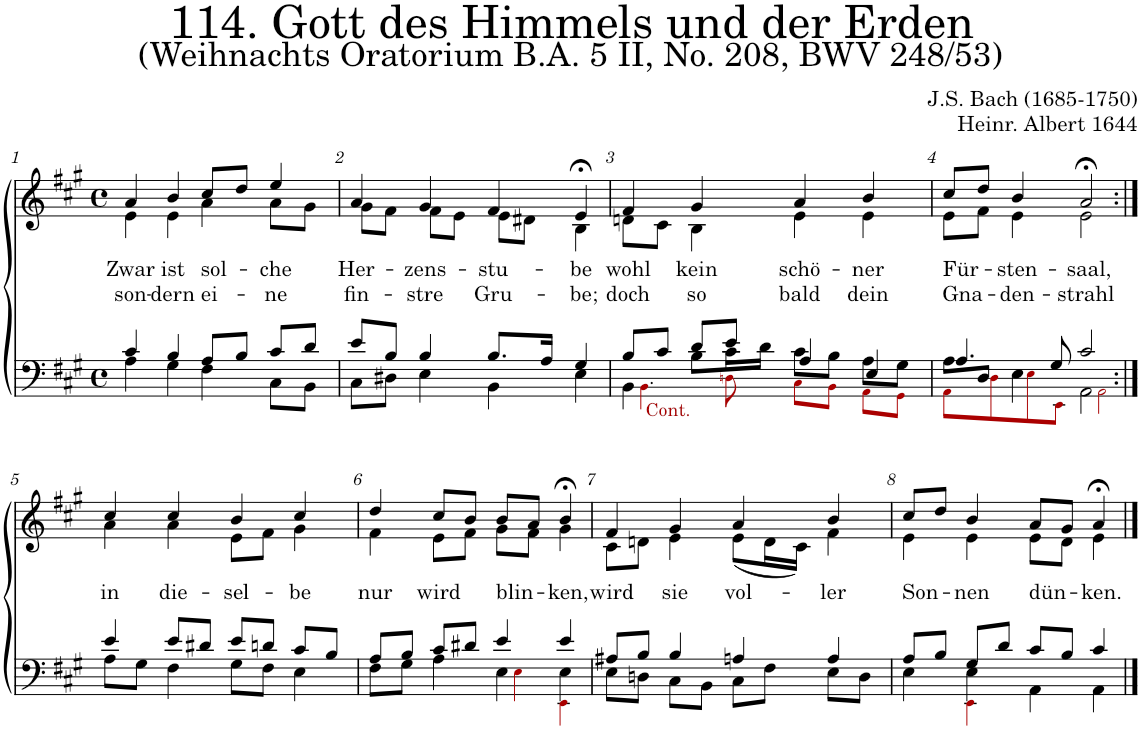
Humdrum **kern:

**kern	**kern	**text	**text
*part2	*part1	*part1	*part1
*staff2	*staff1	*staff1	*staff1
*I"Tenor/Bass	*I"Soprano/Alto	*	*
*clefF4	*clefG2	*	*
*k[f#c#g#]	*k[f#c#g#]	*	*
*M4/4	*M4/4	*	*
*met(c)	*met(c)	*	*
=1	=1	=1	=1
*^	*	*	*
!	!	!	!LO:LY:b	!LO:LY:b
*	*	*^	*	*
4c#/	4A\	4a;</	4e\	Zwar	son-
!	!	!	!	!LO:LY:b	!LO:LY:b
4B/	4G#\	4b/	4e\	ist	-dern
!	!	!	!	!LO:LY:b	!LO:LY:b
8A/L	4F#\	8cc#/L	4a\	sol-	ei-
8B/J	.	8dd/J	.	.	.
!	!	!	!	!LO:LY:b	!LO:LY:b
8c#/L	8C#\L	4ee;</	8a\L	-che	-ne
8d/J	8BB\J	.	8g#\J	.	.
=2	=2	=2	=2	=2	=2
!	!	!	!	!LO:LY:b	!LO:LY:b
8e/L	8C#\L	4a/	8g#\L	Her-	fin-
8B/J	8D#X\J	.	8f#\J	.	.
!	!	!	!	!LO:LY:b	!LO:LY:b
4B/	4E\	4g#/	8f#\L	-zens-	-stre
.	.	.	8e\J	.	.
!	!	!	!	!LO:LY:b	!LO:LY:b
8.B/L	4BB\	4f#/	8e;\L	-stu-	Gru-
.	.	.	8d#X\J	.	.
16A/Jk	.	.	.	.	.
!	!	!	!	!LO:LY:b	!LO:LY:b
4G#/	4E\	4e;<,/	4B\	-be	-be;
=3	=3	=3	=3	=3	=3
*	*^	*	*	*	*
!LO:TX:b:color=#AA0000:t=Cont.	!	!	!	!	!	!
!	!	!	!	!	!LO:LY:b	!LO:LY:b
8B/L	4BB\	4.BBi\	4f#/	8dn\L	wohl	doch
8c#/J	.	.	.	8c#\J	.	.
!	!	!	!	!	!LO:LY:b	!LO:LY:b
8d/L	8B\L	.	4g#/	4B\	kein	so
8e/J	16c#\L	8Dni\	.	.	.	.
.	16d\JJ	.	.	.	.	.
!	!	!	!	!	!LO:LY:b	!LO:LY:b
4A/	8c#\L	8C#i\L	4a/	4e\	schö-	bald
.	8B\J	8BBi\J	.	.	.	.
!	!	!	!	!	!LO:LY:b	!LO:LY:b
4E/	8A\L	8AAi\L	4b/	4e\	-ner	dein
.	8G#\J	8GG#i\J	.	.	.	.
=4	=4	=4	=4	=4	=4	=4
!	!	!	!	!	!LO:LY:b	!LO:LY:b
4.A/	8A\L	8AAi\L	8cc#/L	8e\L	Für-	Gna-
.	8D/J	8Di\	8dd/J	8f#\J	.	.
!	!	!	!	!	!LO:LY:b	!LO:LY:b
.	4E\	8Ei\	4b/	4e\	-sten-	-den-
8G#/	.	8EEi\J	.	.	.	.
!	!	!	!	!	!LO:LY:b	!LO:LY:b
2c#/	2AA\	2AAi\	2a;<,/	2e\	-saal,	-strahl
!!LO:LB:g=z	!!
=5:|!	=5:|!	=5:|!	=5:|!	=5:|!	=5:|!	=5:|!
!	!	!	!	!	!LO:LY:b	!
*	*v	*v	*	*	*	*
4e/	8A\L	4cc#/	4a\	in	.
.	8G#\J	.	.	.	.
!	!	!	!	!LO:LY:b	!
8e/L	4F#\	4cc#/	4a\	die-	.
8d#X/J	.	.	.	.	.
!	!	!	!	!LO:LY:b	!
8e/L	8G#\L	4b/	8e\L	-sel-	.
8dn/J	8F#\J	.	8f#\J	.	.
!	!	!	!	!LO:LY:b	!
8c#/L	4E\	4cc#/	4g#\	-be	.
8B/J	.	.	.	.	.
=6	=6	=6	=6	=6	=6
*	*^	*	*	*	*
!	!	!	!	!	!LO:LY:b	!
8A/L	8F#\L	2ryy	4dd/	4f#\	nur	.
8B/J	8G#\J	.	.	.	.	.
!	!	!	!	!	!LO:LY:b	!
8c#/L	4A\	.	8cc#/L	8e\L	wird	.
8d#X/J	.	.	8b/J	8f#\J	.	.
!	!	!	!	!	!LO:LY:b	!
4e/	4E\	4Ei\	8b/L	8g#\L	blin-	.
.	.	.	8a/J	8f#\J	.	.
!	!	!	!	!	!LO:LY:b	!
4e/	4E\	4EEi\	4b;<,/	4g#\	-ken,	.
=7	=7	=7	=7	=7	=7	=7
!	!	!	!	!	!LO:LY:b	!
*	*v	*v	*	*	*	*
8A#X/L	8E\L	4f#/	8c#\L	wird	.
8B/J	8Dn\J	.	8dn\J	.	.
!	!	!	!	!LO:LY:b	!
4B/	8C#\L	4g#/	4e\	sie	.
.	8BB\J	.	.	.	.
!	!	!	!	!LO:LY:b	!
4An/	8C#\L	4a/	(8e\L	vol-	.
.	8F#\J	.	16d\L	.	.
.	.	.	16c#\JJ)	.	.
!	!	!	!	!LO:LY:b	!
4A/	8E\L	4b/	4f#\	ler	.
.	8D\J	.	.	.	.
=8	=8	=8	=8	=8	=8
*	*^	*	*	*	*
!	!	!	!	!	!LO:LY:b	!
8A/L	4E\	4ryy	8cc#;</L	4e\	Son-	.
8B/J	.	.	8dd/J	.	.	.
!	!	!	!	!	!LO:LY:b	!
8G#/L	4E\	4EEi\	4b/	4e\	-nen	.
8d/J	.	.	.	.	.	.
!	!	!	!	!	!LO:LY:b	!
8c#/L	4AA\	2ryy	8a/L	8e\L	dün-	.
8B/J	.	.	8g#/J	8d\J	.	.
!	!	!	!	!	!LO:LY:b	!
4c#/	4AA\	.	4a;</	4e\	-ken.	.
*v	*v	*v	*	*	*	*
*	*v	*v	*	*
==	==	==	==
*-	*-	*-	*-
